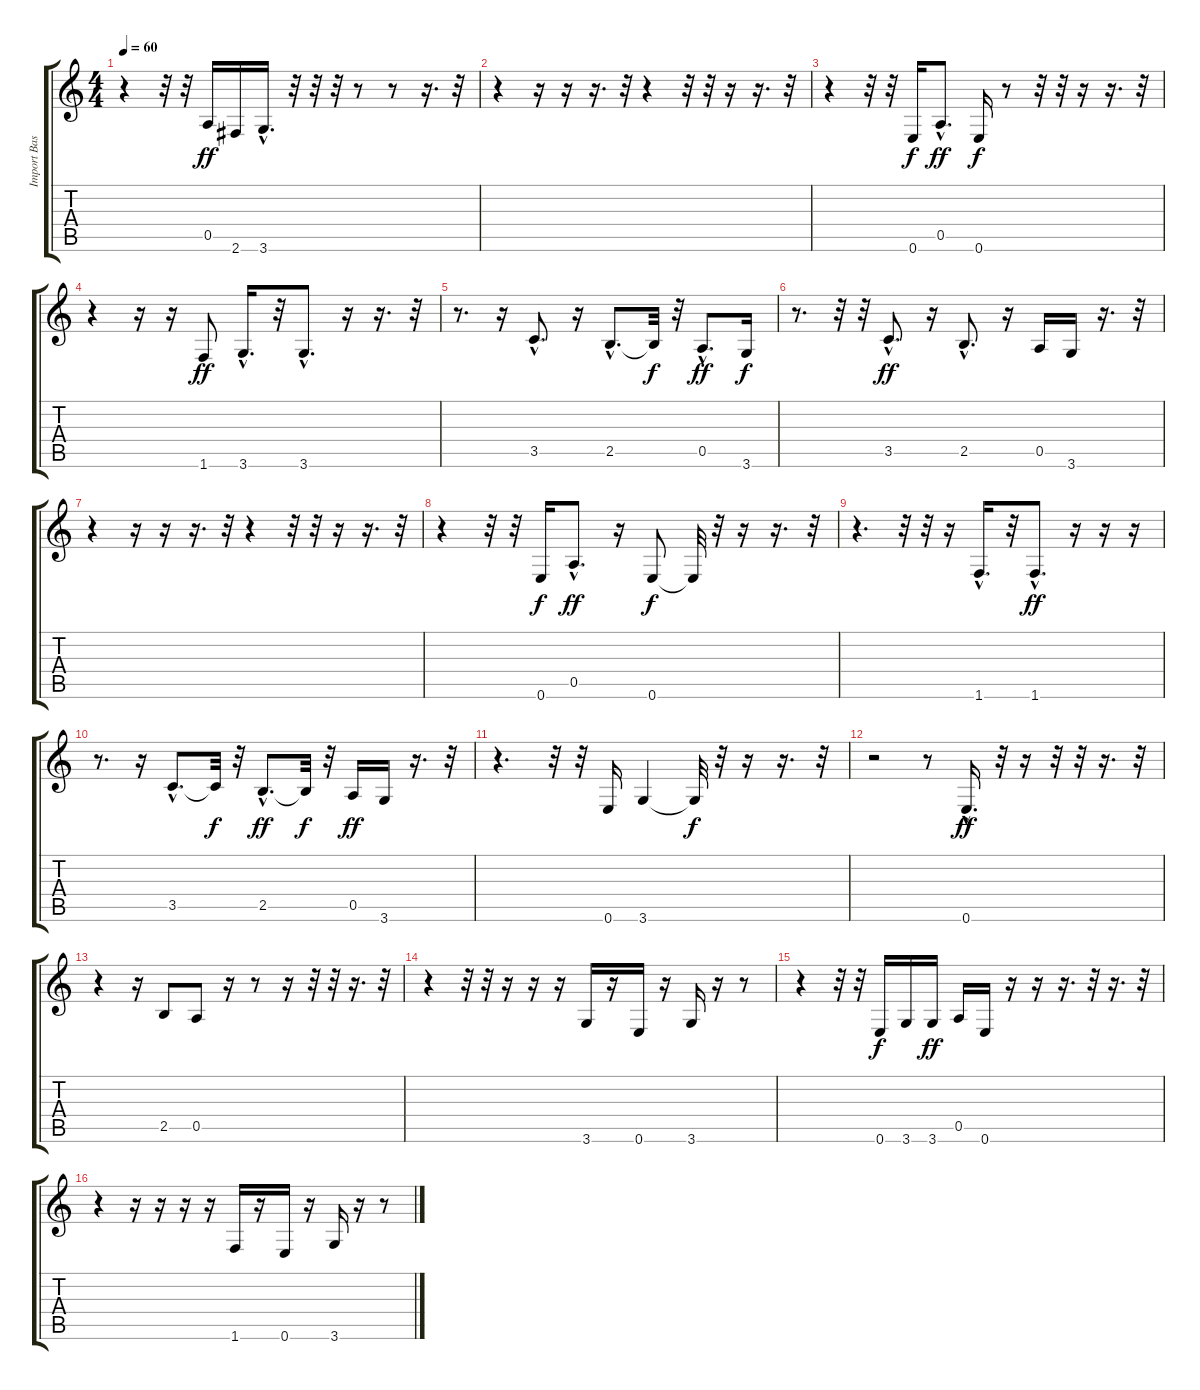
\track ("Import Bass" "Import Bas") {instrument fretlessbass}
\staff {score tabs}
\tuning (E4 B3 G3 D3 A2 E2) {hide}
\ts (4 4)
\tempo 60
\clef g2
\ks c
r.4{dy ff} r.32 r.32 0.5.16 2.6.16 3.6{hac}.16{d} r.32 r.32 r.32 r.8 r.8 r.16{d} r.32 |
r.4 r.16 r.16 r.16{d} r.32 r.4 r.32 r.32 r.16 r.16{d} r.32 |
r.4 r.32 r.32 0.6.16{dy f} 0.5{hac}.8{d dy ff} 0.6.16{dy f} r.8 r.32 r.32 r.16 r.16{d} r.32 |
r.4 r.16 r.16 1.6.8{dy ff} 3.6{hac}.16{d} r.32 3.6{hac}.8{d} r.16 r.16{d} r.32 |
r.8{d} r.16 3.5{hac}.8{d} r.16 2.5{hac}.8{d} 2.5{t}.32{dy f} r.32 0.5{hac}.8{d dy ff} 3.6.16{dy f} |
r.8{d} r.32 r.32 3.5{hac}.8{d dy ff} r.16 2.5{hac}.8{d} r.16 0.5.16 3.6.16 r.16{d} r.32 |
r.4 r.16 r.16 r.16{d} r.32 r.4 r.32 r.32 r.16 r.16{d} r.32 |
r.4 r.32 r.32 0.6.16{dy f} 0.5{hac}.8{d dy ff} r.16 0.6.8{dy f} 0.6{t}.32 r.32 r.16 r.16{d} r.32 |
r.4{d} r.32 r.32 r.16 1.6{hac}.16{d} r.32 1.6{hac}.8{d dy ff} r.16 r.16 r.16 |
r.8{d} r.16 3.5{hac}.8{d} 3.5{t}.32{dy f} r.32 2.5{hac}.8{d dy ff} 2.5{t}.32{dy f} r.32 0.5.16{dy ff} 3.6.16 r.16{d} r.32 |
r.4{d} r.32 r.32 0.6.16 3.6.4 3.6{t}.32{dy f} r.32 r.16 r.16{d} r.32 |
r.2 r.8 0.6{hac}.16{d dy ff} r.32 r.16 r.32 r.32 r.16{d} r.32 |
r.4 r.16 2.5.8 0.5.8 r.16 r.8 r.16 r.32 r.32 r.16{d} r.32 |
r.4 r.32 r.32 r.16 r.16 r.16 3.6.16 r.16 0.6.16 r.16 3.6.16 r.16 r.8 |
r.4 r.32 r.32 0.6.16{dy f} 3.6.16 3.6.16{dy ff} 0.5.16 0.6.16 r.16 r.16 r.16{d} r.32 r.16{d} r.32 |
r.4 r.16 r.16 r.16 r.16 1.6.16 r.16 0.6.16 r.16 3.6.16 r.16 r.8
